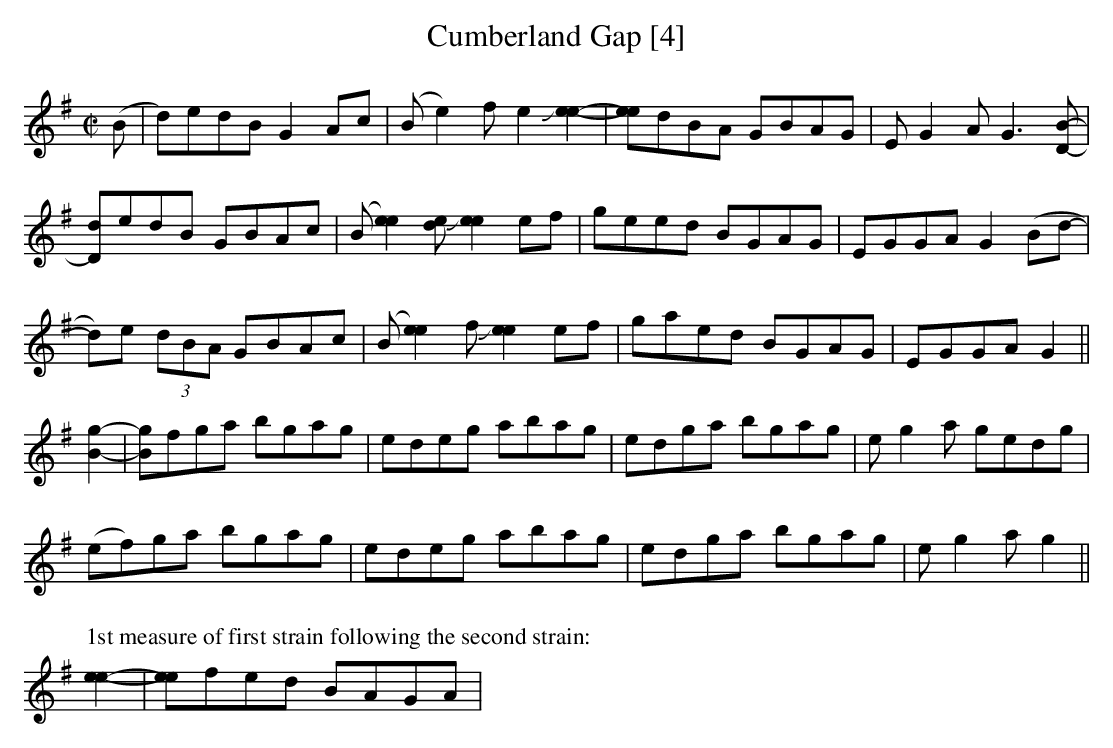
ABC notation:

X:1
T:Cumberland Gap [4]
M:C|
L:1/8
K:G
(B|d)edB G2Ac|(Be2)f e2+slide+[e2e2]-|[ee]dBA GBAG|EG2A G3[DB]-|
[Dd]edB GBAc|(B[e2e2])[de] +slide+[e2e2]ef|geed BGAG|EGGA G2(Bd-|
d)e (3dBA GBAc|(B[e2e2])f +slide+[e2e2]ef|gaed BGAG|EGGA G2||
[B2g2]-|[Bg]fga bgag|edeg abag|edga bgag|eg2a gedg|
(ef)ga bgag|edeg abag|edga bgag|eg2a g2||
P:1st measure of first strain following the second strain:
[e2e2]-|[ee]fed BAGA|
